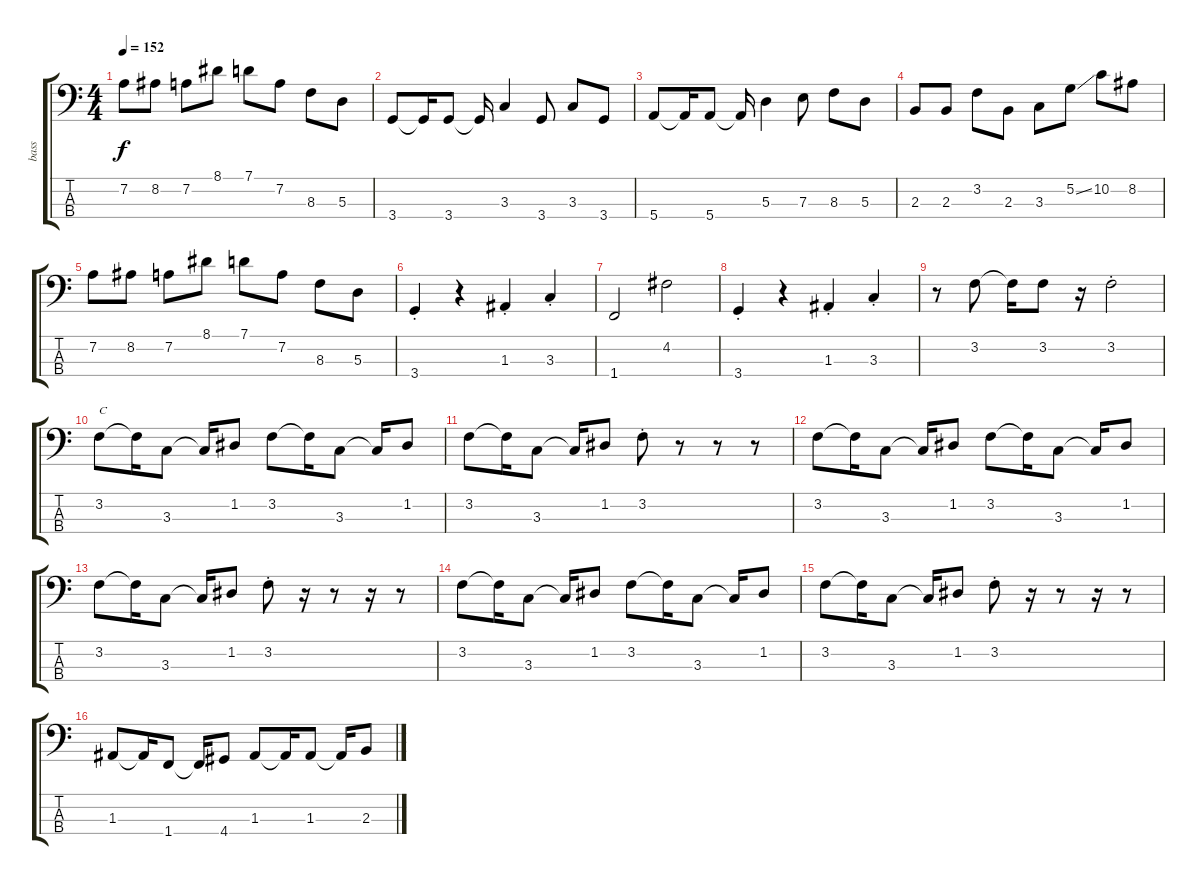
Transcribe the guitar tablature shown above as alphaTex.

\track ("bass" "bass") {instrument electricbasspick}
\staff {score tabs}
\tuning (G2 D2 A1 E1) {hide}
\ts (4 4)
\tempo 152
\clef f4
\ks c
7.2.8{dy f} 8.2.8 7.2.8 8.1.8 7.1.8 7.2.8 8.3.8 5.3.8 |
3.4.8 3.4{t}.16 3.4.8 3.4{t}.16 3.3.4 3.4.8 3.3.8 3.4.8 |
5.4.8 5.4{t}.16 5.4.8 5.4{t}.16 5.3.4 7.3.8 8.3.8 5.3.8 |
2.3.8 2.3.8 3.2.8 2.3.8 3.3.8 5.2{ss}.8 10.2.8 8.2.8 |
7.2.8 8.2.8 7.2.8 8.1.8 7.1.8 7.2.8 8.3.8 5.3.8 |
3.4{st}.4 r.4 1.3{st}.4 3.3{st}.4 |
1.4.2 4.2.2 |
3.4{st}.4 r.4 1.3{st}.4 3.3{st}.4 |
r.8 3.2.8 3.2{t}.16 3.2.8 r.16 3.2{st}.2 |
3.2.8{txt "C"} 3.2{t}.16 3.3.8 3.3{t}.16 1.2.8 3.2.8 3.2{t}.16 3.3.8 3.3{t}.16 1.2.8 |
3.2.8 3.2{t}.16 3.3.8 3.3{t}.16 1.2.8 3.2{st}.8 r.8 r.8 r.8 |
3.2.8 3.2{t}.16 3.3.8 3.3{t}.16 1.2.8 3.2.8 3.2{t}.16 3.3.8 3.3{t}.16 1.2.8 |
3.2.8 3.2{t}.16 3.3.8 3.3{t}.16 1.2.8 3.2{st}.8 r.16 r.8 r.16 r.8 |
3.2.8 3.2{t}.16 3.3.8 3.3{t}.16 1.2.8 3.2.8 3.2{t}.16 3.3.8 3.3{t}.16 1.2.8 |
3.2.8 3.2{t}.16 3.3.8 3.3{t}.16 1.2.8 3.2{st}.8 r.16 r.8 r.16 r.8 |
1.3.8 1.3{t}.16 1.4.8 1.4{t}.16 4.4.8 1.3.8 1.3{t}.16 1.3.8 1.3{t}.16 2.3.8
